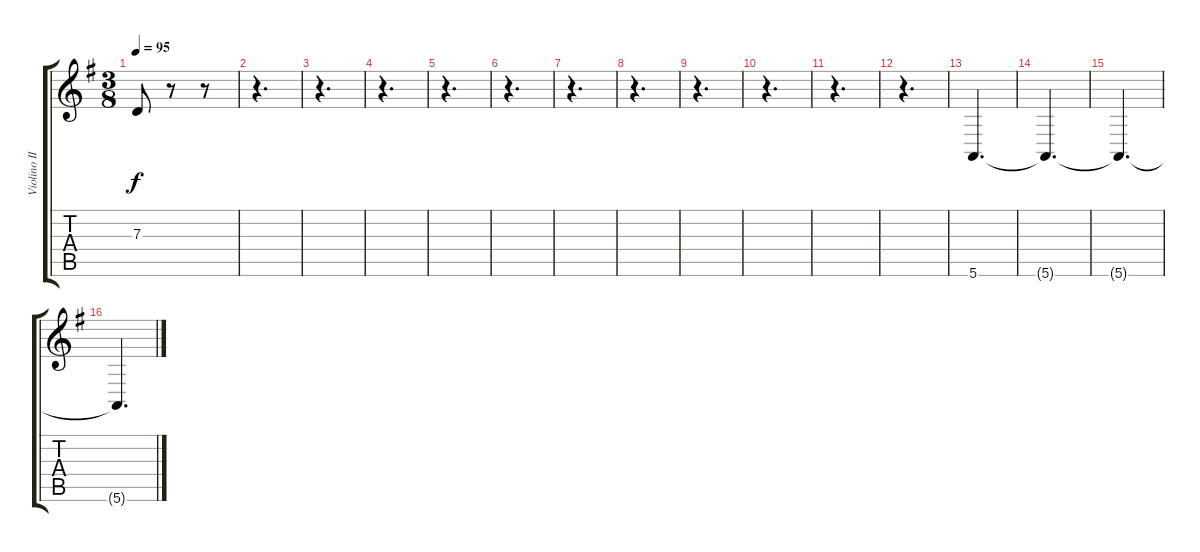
\track ("Violino II. di ripieno" "Violino II") {instrument violin}
\staff {score tabs}
\tuning (E4 B3 G3 D3 A2 E2) {hide}
\ts (3 8)
\tempo 95
\clef g2
\ks g
7.3.8{dy f} r.8 r.8 |
r.4{d} |
r.4{d} |
r.4{d} |
r.4{d} |
r.4{d} |
r.4{d} |
r.4{d} |
r.4{d} |
r.4{d} |
r.4{d} |
r.4{d} |
5.6.4{d} |
5.6{t}.4{d} |
5.6{t}.4{d} |
5.6{t}.4{d}
